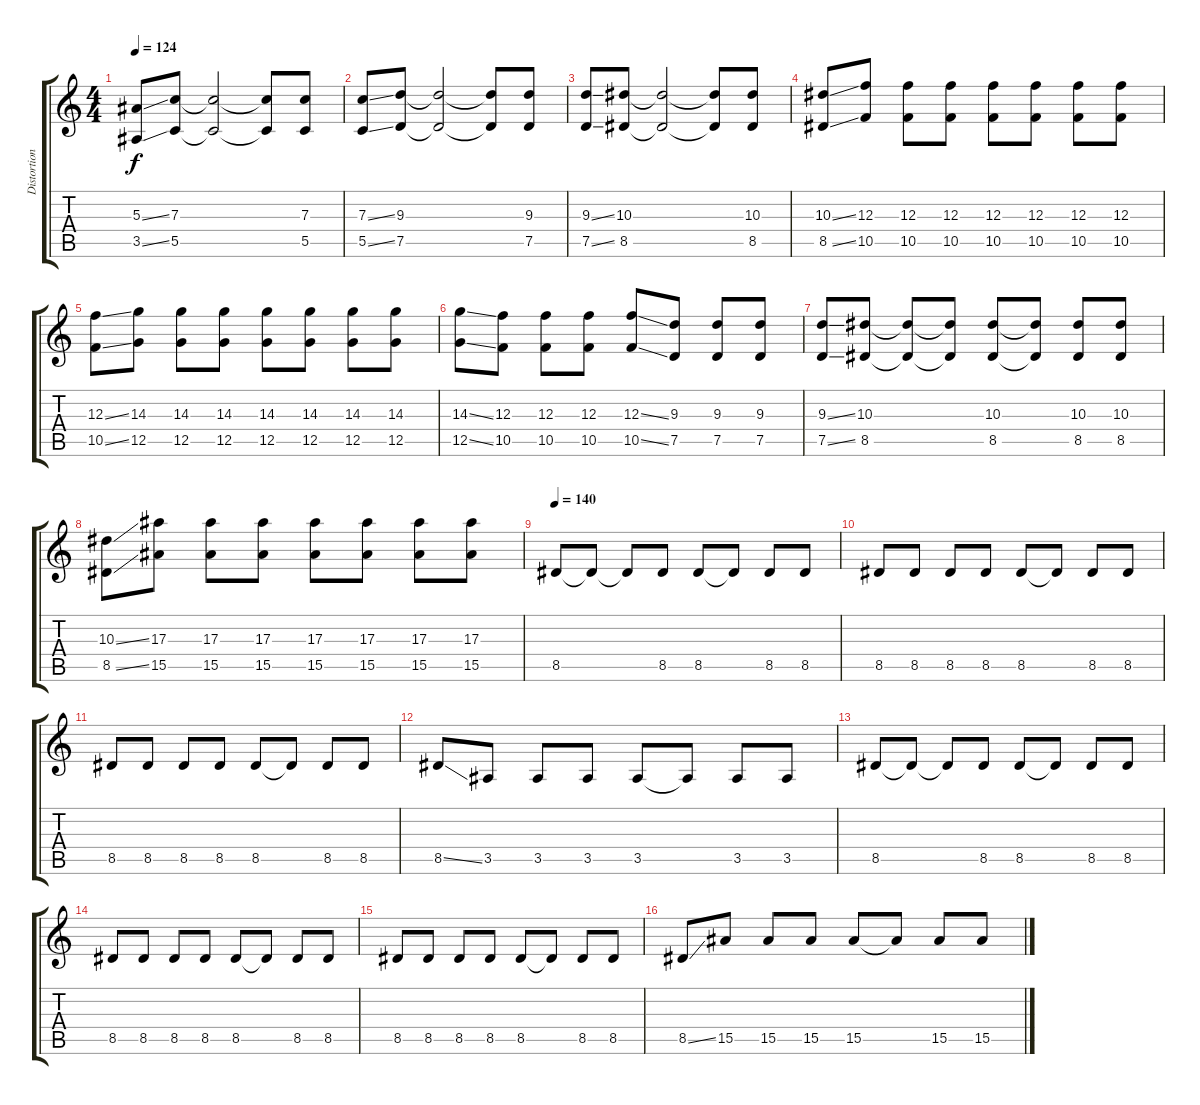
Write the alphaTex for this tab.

\track ("Distortion" "Distortion") {instrument distortionguitar}
\staff {score tabs}
\tuning (D4 A3 F3 C3 G2 C2) {hide}
\ts (4 4)
\tempo 124
\clef g2
\ks c
(5.3{ss} 3.5{ss}).8{dy f} (7.3 5.5).8 (7.3{t} 5.5{t}).2 (7.3{t} 5.5{t}).8 (7.3 5.5).8 |
(7.3{ss} 5.5{ss}).8 (9.3 7.5).8 (9.3{t} 7.5{t}).2 (9.3{t} 7.5{t}).8 (9.3 7.5).8 |
(9.3{ss} 7.5{ss}).8 (10.3 8.5).8 (10.3{t} 8.5{t}).2 (10.3{t} 8.5{t}).8 (10.3 8.5).8 |
(10.3{ss} 8.5{ss}).8 (12.3 10.5).8 (12.3 10.5).8 (12.3 10.5).8 (12.3 10.5).8 (12.3 10.5).8 (12.3 10.5).8 (12.3 10.5).8 |
(12.3{ss} 10.5{ss}).8 (14.3 12.5).8 (14.3 12.5).8 (14.3 12.5).8 (14.3 12.5).8 (14.3 12.5).8 (14.3 12.5).8 (14.3 12.5).8 |
(14.3{ss} 12.5{ss}).8 (12.3 10.5).8 (12.3 10.5).8 (12.3 10.5).8 (12.3{ss} 10.5{ss}).8 (9.3 7.5).8 (9.3 7.5).8 (9.3 7.5).8 |
(9.3{ss} 7.5{ss}).8 (10.3 8.5).8 (10.3{t} 8.5{t}).8 (10.3{t} 8.5{t}).8 (10.3 8.5).8 (10.3{t} 8.5{t}).8 (10.3 8.5).8 (10.3 8.5).8 |
(10.3{ss} 8.5{ss}).8 (17.3 15.5).8 (17.3 15.5).8 (17.3 15.5).8 (17.3 15.5).8 (17.3 15.5).8 (17.3 15.5).8 (17.3 15.5).8 |
\tempo 140
8.5.8 8.5{t}.8 8.5{t}.8 8.5.8 8.5.8 8.5{t}.8 8.5.8 8.5.8 |
8.5.8 8.5.8 8.5.8 8.5.8 8.5.8 8.5{t}.8 8.5.8 8.5.8 |
8.5.8 8.5.8 8.5.8 8.5.8 8.5.8 8.5{t}.8 8.5.8 8.5.8 |
8.5{ss}.8 3.5.8 3.5.8 3.5.8 3.5.8 3.5{t}.8 3.5.8 3.5.8 |
8.5.8 8.5{t}.8 8.5{t}.8 8.5.8 8.5.8 8.5{t}.8 8.5.8 8.5.8 |
8.5.8 8.5.8 8.5.8 8.5.8 8.5.8 8.5{t}.8 8.5.8 8.5.8 |
8.5.8 8.5.8 8.5.8 8.5.8 8.5.8 8.5{t}.8 8.5.8 8.5.8 |
8.5{ss}.8 15.5.8 15.5.8 15.5.8 15.5.8 15.5{t}.8 15.5.8 15.5.8
